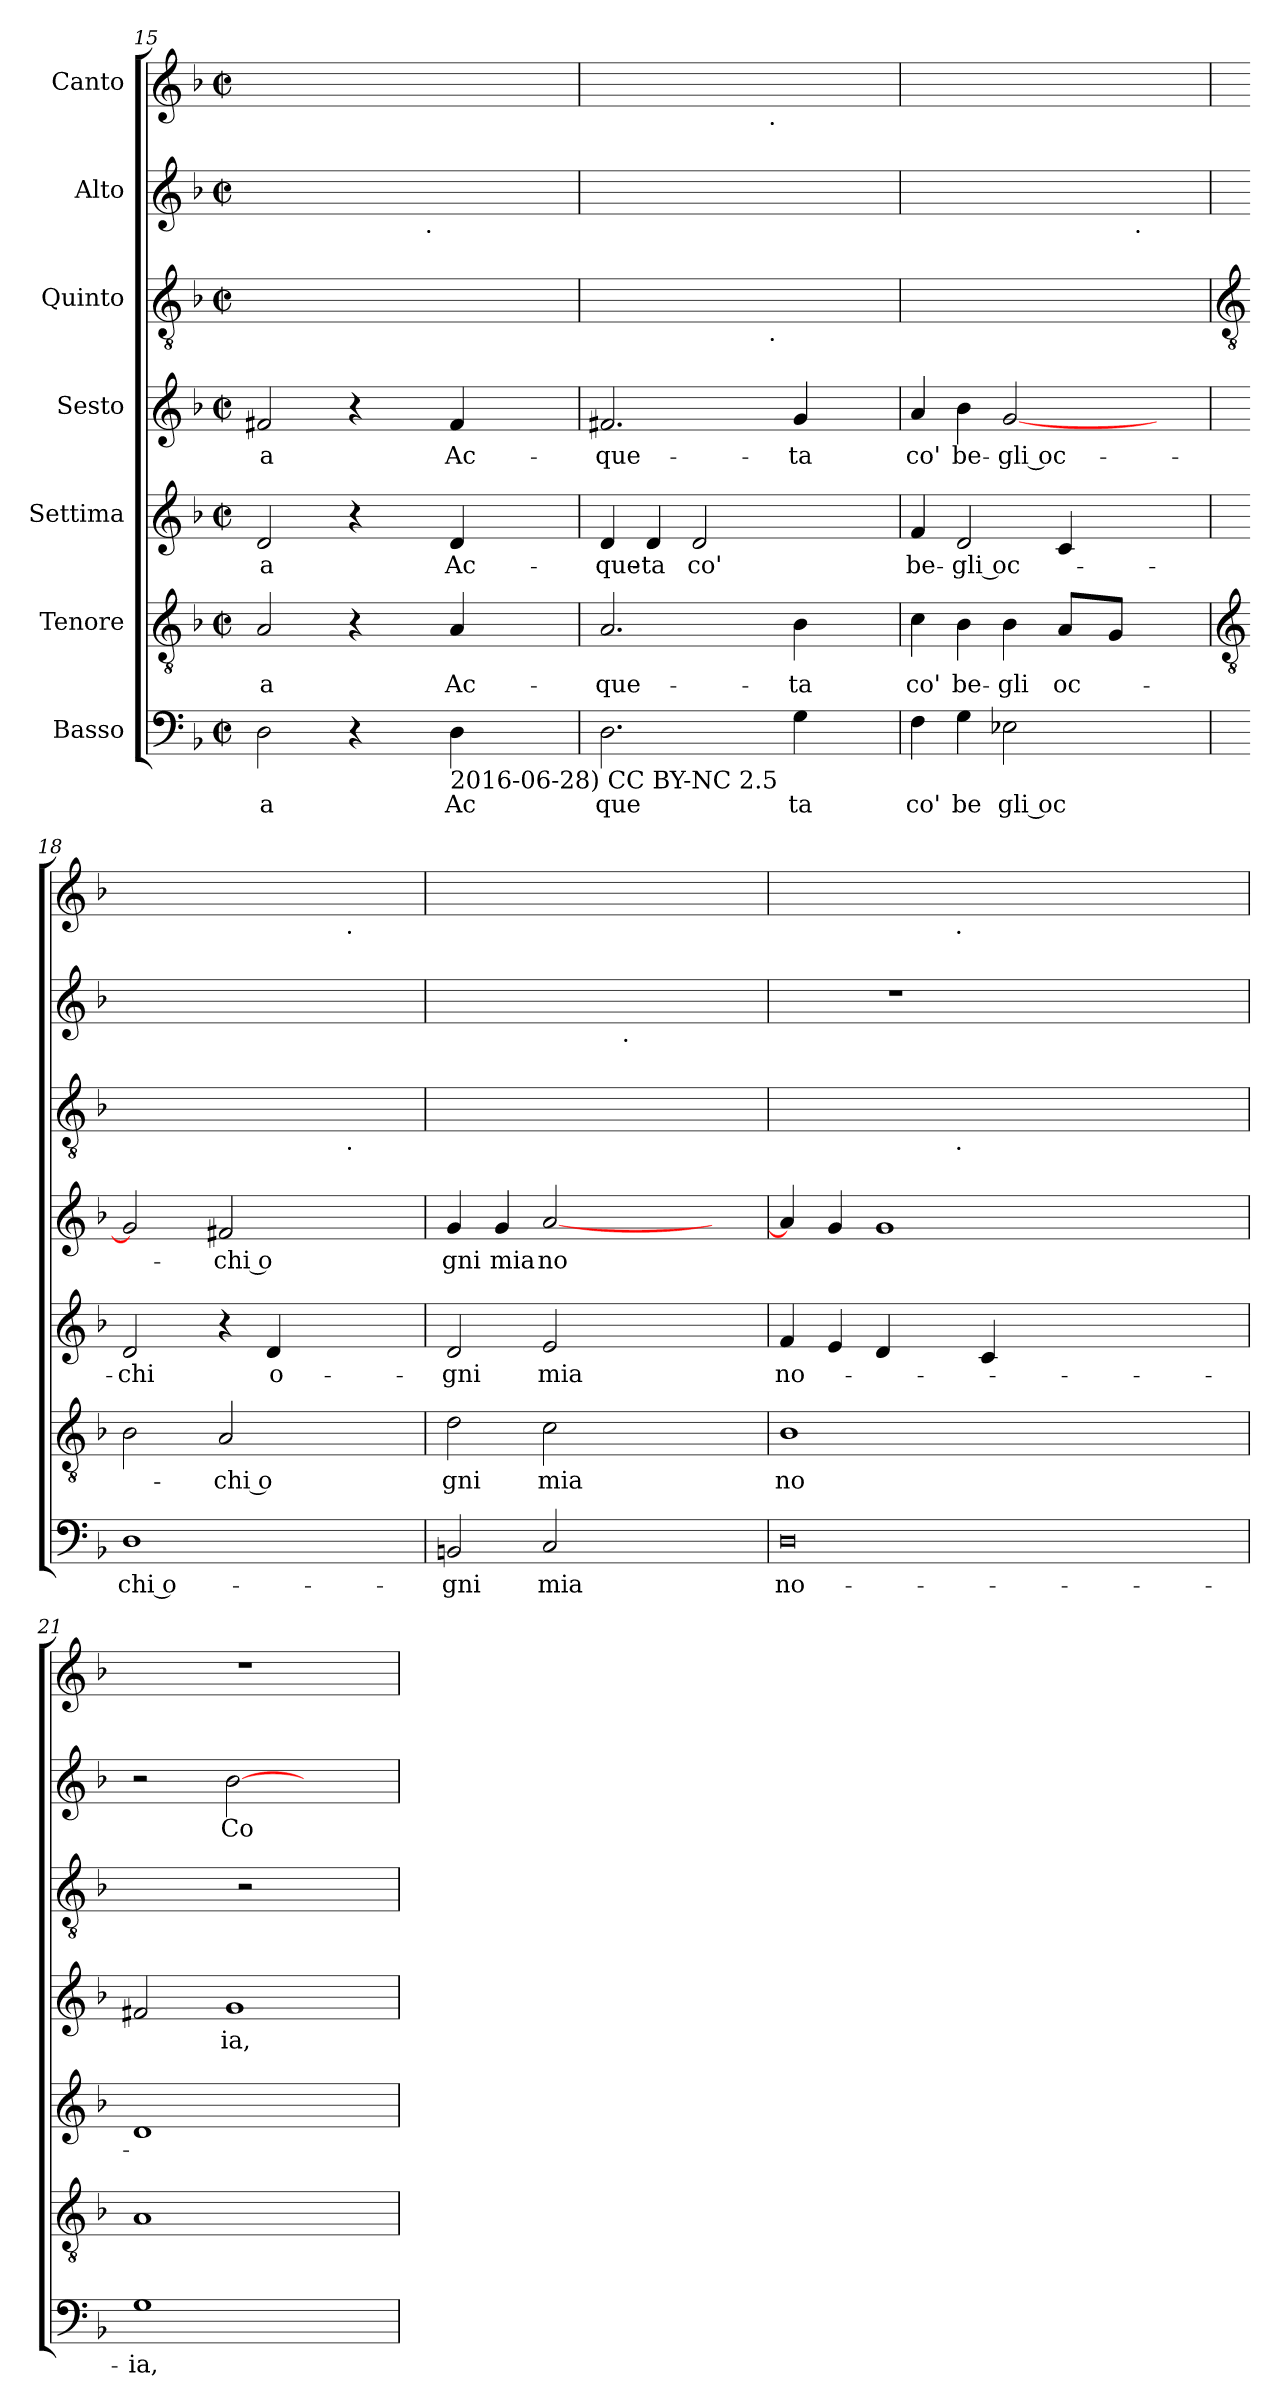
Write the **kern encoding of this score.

**kern	**text	**kern	**text	**kern	**text	**kern	**text	**kern	**kern	**text	**kern
*part7	*part7	*part6	*part6	*part5	*part5	*part4	*part4	*part3	*part2	*part2	*part1
*staff7	*staff7	*staff6	*staff6	*staff5	*staff5	*staff4	*staff4	*staff3	*staff2	*staff2	*staff1
*I"Basso	*	*I"Tenore	*	*I"Settima	*	*I"Sesto	*	*I"Quinto	*I"Alto	*	*I"Canto
*clefF4	*	*clefGv2	*	*clefG2	*	*clefG2	*	*clefGv2	*clefG2	*	*clefG2
*k[b-]	*	*k[b-]	*	*k[b-]	*	*k[b-]	*	*k[b-]	*k[b-]	*	*k[b-]
*F:	*	*F:	*	*F:	*	*F:	*	*F:	*F:	*	*F:
*M2/2	*	*M2/2	*	*M2/2	*	*M2/2	*	*M2/2	*M2/2	*	*M2/2
*met(c|)	*	*met(c|)	*	*met(c|)	*	*met(c|)	*	*met(c|)	*met(c|)	*	*met(c|)
=15A	=15A	=15A	=15A	=15A	=15A	=15A	=15A	=15A	=15A	=15A	=15A
!	!LO:LY:b	!	!LO:LY:b	!	!LO:LY:b	!	!LO:LY:b	!	!	!	!
2D\	a	2A/	-a	2d/	-a	2f#X/	-a	4ryy	4ryy	.	4ryy
.	.	.	.	.	.	.	.	4ryy	4ryy	.	4ryy
4r	.	4r	.	4r	.	4r	.	4ryy	32ryy	.	4ryy
.	.	.	.	.	.	.	.	.	32ryy	.	.
.	.	.	.	.	.	.	.	.	32ryy	.	.
.	.	.	.	.	.	.	.	.	32ryy	.	.
.	.	.	.	.	.	.	.	.	32ryy	.	.
.	.	.	.	.	.	.	.	.	32ryy	.	.
!	!	!	!	!	!	!	!	!	!LO:TX:b:t=.	!	!
.	.	.	.	.	.	.	.	.	32ryy	.	.
.	.	.	.	.	.	.	.	.	4ryy	.	.
!LO:TX:b:t=2016-06-28) CC BY-NC 2.5	!	!	!	!	!	!	!	!	!	!	!
!	!LO:LY:b	!	!LO:LY:b	!	!LO:LY:b	!	!LO:LY:b	!	!	!	!
4D\	Ac	4A/	Ac-	4d/	Ac-	4f#/	Ac-	64ryy	.	.	64ryy
.	.	.	.	.	.	.	.	4ryy	.	.	4ryy
.	.	.	.	.	.	.	.	.	4ryy	.	.
8..ryy	.	8..ryy	.	8..ryy	.	8..ryy	.	.	.	.	.
.	.	.	.	.	.	.	.	8ryy	.	.	8ryy
.	.	.	.	.	.	.	.	16ryy	.	.	16ryy
.	.	.	.	.	.	.	.	64ryy	.	.	64ryy
=16A	=16A	=16A	=16A	=16A	=16A	=16A	=16A	=16A	=16A	=16A	=16A
!	!LO:LY:b	!	!LO:LY:b	!	!LO:LY:b	!	!LO:LY:b	!	!	!	!
2.D\	que	2.A/	-que-	4d/	-que-	2.f#X/	-que-	4ryy	4ryy	.	4ryy
!	!	!	!	!	!LO:LY:b	!	!	!	!	!	!
.	.	.	.	4d/	-ta	.	.	4ryy	4ryy	.	4ryy
!	!	!	!	!	!LO:LY:b	!	!	!	!	!	!
.	.	.	.	2d/	co'	.	.	32ryy	32ryy	.	32ryy
.	.	.	.	.	.	.	.	32ryy	2ryy	.	32ryy
.	.	.	.	.	.	.	.	32ryy	.	.	32ryy
.	.	.	.	.	.	.	.	32ryy	.	.	32ryy
.	.	.	.	.	.	.	.	32ryy	.	.	32ryy
.	.	.	.	.	.	.	.	32ryy	.	.	32ryy
!	!	!	!	!	!	!	!	!	!	!	!LO:TX:b:t=.
!	!	!	!	!	!	!	!	!LO:TX:b:t=.	!	!	!
.	.	.	.	.	.	.	.	32ryy	.	.	32ryy
.	.	.	.	.	.	.	.	4ryy	.	.	4ryy
!	!LO:LY:b	!	!LO:LY:b	!	!	!	!LO:LY:b	!	!	!	!
4G\	ta	4B-\	-ta	.	.	4g/	-ta	.	.	.	.
.	.	.	.	.	.	.	.	4ryy	.	.	4ryy
8..ryy	.	8..ryy	.	8..ryy	.	8..ryy	.	.	.	.	.
.	.	.	.	.	.	.	.	.	8.ryy	.	.
!!LO:LB:g=z
=17A	=17A	=17A	=17A	=17A	=17A	=17A	=17A	=17A	=17A	=17A	=17A
!	!LO:LY:b	!	!LO:LY:b	!	!LO:LY:b	!	!LO:LY:b	!	!	!	!
4F\	co'	4c\	co'	4f/	be-	4a/	co'	4ryy	4ryy	.	4ryy
!	!LO:LY:b	!	!LO:LY:b	!	!LO:LY:b	!	!LO:LY:b	!	!	!	!
4G\	be	4B-\	be-	2d/	-gli oc-	4b-\	be-	4ryy	4ryy	.	4ryy
!	!LO:LY:b	!	!LO:LY:b	!	!	!	!LO:LY:b	!	!	!	!
2E-X\	gli oc	4B-\	-gli	.	.	[2g/	-gli oc-	32ryy	4ryy	.	32ryy
.	.	.	.	.	.	.	.	2ryy	.	.	2ryy
!	!	!	!LO:LY:b	!	!	!	!	!	!	!	!
.	.	8A/L	oc-	4c/	.	.	.	.	32ryy	.	.
.	.	.	.	.	.	.	.	.	32ryy	.	.
.	.	.	.	.	.	.	.	.	32ryy	.	.
.	.	.	.	.	.	.	.	.	32ryy	.	.
.	.	8G/J	.	.	.	.	.	.	32ryy	.	.
.	.	.	.	.	.	.	.	.	32ryy	.	.
!	!	!	!	!	!	!	!	!	!LO:TX:b:t=.	!	!
.	.	.	.	.	.	.	.	.	32ryy	.	.
.	.	.	.	.	.	.	.	.	4ryy	.	.
8..ryy	.	8..ryy	.	8..ryy	.	8..ryy	.	.	.	.	.
.	.	.	.	.	.	.	.	8.ryy	.	.	8.ryy
!!LO:LB:g=z
=18	=18	=18	=18	=18	=18	=18	=18	=18	=18	=18	=18
*	*	*clefGv2	*	*	*	*	*	*clefGv2	*	*	*
!	!LO:LY:b	!	!	!	!LO:LY:b	!	!	!	!	!	!
1D	chi o-	2B-\	.	2d/	-chi	2g/]	.	4ryy	4ryy	.	4ryy
.	.	.	.	.	.	.	.	4ryy	4ryy	.	4ryy
!	!	!	!LO:LY:b	!	!	!	!LO:LY:b	!	!	!	!
.	.	2A/	-chi o	4r	.	2f#X/	-chi o	4ryy	4ryy	.	4ryy
!	!	!	!	!	!LO:LY:b	!	!	!	!	!	!
.	.	.	.	4d/	o-	.	.	32ryy	32ryy	.	32ryy
.	.	.	.	.	.	.	.	32ryy	4ryy	.	32ryy
.	.	.	.	.	.	.	.	32ryy	.	.	32ryy
.	.	.	.	.	.	.	.	32ryy	.	.	32ryy
.	.	.	.	.	.	.	.	32ryy	.	.	32ryy
.	.	.	.	.	.	.	.	32ryy	.	.	32ryy
!	!	!	!	!	!	!	!	!	!	!	!LO:TX:b:t=.
!	!	!	!	!	!	!	!	!LO:TX:b:t=.	!	!	!
.	.	.	.	.	.	.	.	32ryy	.	.	32ryy
.	.	.	.	.	.	.	.	4ryy	.	.	4ryy
8..ryy	.	8..ryy	.	8..ryy	.	8..ryy	.	.	.	.	.
.	.	.	.	.	.	.	.	.	8.ryy	.	.
=19	=19	=19	=19	=19	=19	=19	=19	=19	=19	=19	=19
!	!LO:LY:b	!	!LO:LY:b	!	!LO:LY:b	!	!LO:LY:b	!	!	!	!
2BBn/	-gni	2d\	gni	2d/	-gni	4g/	gni	4ryy	4ryy	.	4ryy
!	!	!	!	!	!	!	!LO:LY:b	!	!	!	!
.	.	.	.	.	.	4g/	mia	4ryy	4ryy	.	4ryy
!	!LO:LY:b	!	!LO:LY:b	!	!LO:LY:b	!	!LO:LY:b	!	!	!	!
2C/	mia	2c\	mia	2e/	mia	[2a/	no	4ryy	32ryy	.	4ryy
.	.	.	.	.	.	.	.	.	32ryy	.	.
.	.	.	.	.	.	.	.	.	32ryy	.	.
.	.	.	.	.	.	.	.	.	32ryy	.	.
.	.	.	.	.	.	.	.	.	32ryy	.	.
.	.	.	.	.	.	.	.	.	32ryy	.	.
!	!	!	!	!	!	!	!	!	!LO:TX:b:t=.	!	!
.	.	.	.	.	.	.	.	.	32ryy	.	.
.	.	.	.	.	.	.	.	.	4ryy	.	.
.	.	.	.	.	.	.	.	32ryy	.	.	32ryy
.	.	.	.	.	.	.	.	4ryy	.	.	4ryy
.	.	.	.	.	.	.	.	.	4ryy	.	.
8..ryy	.	8..ryy	.	8..ryy	.	8..ryy	.	.	.	.	.
.	.	.	.	.	.	.	.	8.ryy	.	.	8.ryy
=20	=20	=20	=20	=20	=20	=20	=20	=20	=20	=20	=20
!	!LO:LY:b	!	!LO:LY:b	!	!LO:LY:b	!	!	!	!	!	!
0D	no-	1B-	no	4f/	no-	4a/]	.	4ryy	4ryy	.	4ryy
.	.	.	.	4e/	.	4g/	.	4ryy	4ryy	.	4ryy
.	.	.	.	4d/	.	1g	.	32ryy	32ryy	.	32ryy
.	.	.	.	.	.	.	.	32ryy	1r	.	32ryy
.	.	.	.	.	.	.	.	32ryy	.	.	32ryy
.	.	.	.	.	.	.	.	32ryy	.	.	32ryy
.	.	.	.	.	.	.	.	32ryy	.	.	32ryy
.	.	.	.	.	.	.	.	32ryy	.	.	32ryy
!	!	!	!	!	!	!	!	!	!	!	!LO:TX:b:t=.
!	!	!	!	!	!	!	!	!LO:TX:b:t=.	!	!	!
.	.	.	.	.	.	.	.	32ryy	.	.	32ryy
.	.	.	.	.	.	.	.	4ryy	.	.	4ryy
.	.	.	.	4c/	.	.	.	.	.	.	.
.	.	.	.	.	.	.	.	4ryy	.	.	4ryy
.	.	1ryy	.	1ryy	.	.	.	.	.	.	.
.	.	.	.	.	.	.	.	2ryy	.	.	2ryy
.	.	.	.	.	.	2ryy	.	.	.	.	.
.	.	.	.	.	.	.	.	.	4...ryy	.	.
.	.	.	.	.	.	.	.	4ryy	.	.	4ryy
.	.	.	.	.	.	.	.	32ryy	.	.	32ryy
=21	=21	=21	=21	=21	=21	=21	=21	=21	=21	=21	=21
!	!LO:LY:b	!	!	!	!	!	!	!	!	!	!
1G	-ia,	1A	.	1d	.	2f#X/	.	4ryy	2r	.	4ryy
.	.	.	.	.	.	.	.	4ryy	.	.	4ryy
!	!	!	!	!	!	!	!LO:LY:b	!	!	!LO:LY:b	!
.	.	.	.	.	.	1g	ia,	32ryy	[2b-\	Co	32ryy
.	.	.	.	.	.	.	.	2r	.	.	1r
2ryy	.	2ryy	.	2ryy	.	.	.	.	2ryy	.	.
.	.	.	.	.	.	.	.	2ryy	.	.	.
32ryy	.	32ryy	.	32ryy	.	32ryy	.	.	32ryy	.	.
=	=	=	=	=	=	=	=	=	=	=	=
*-	*-	*-	*-	*-	*-	*-	*-	*-	*-	*-	*-
